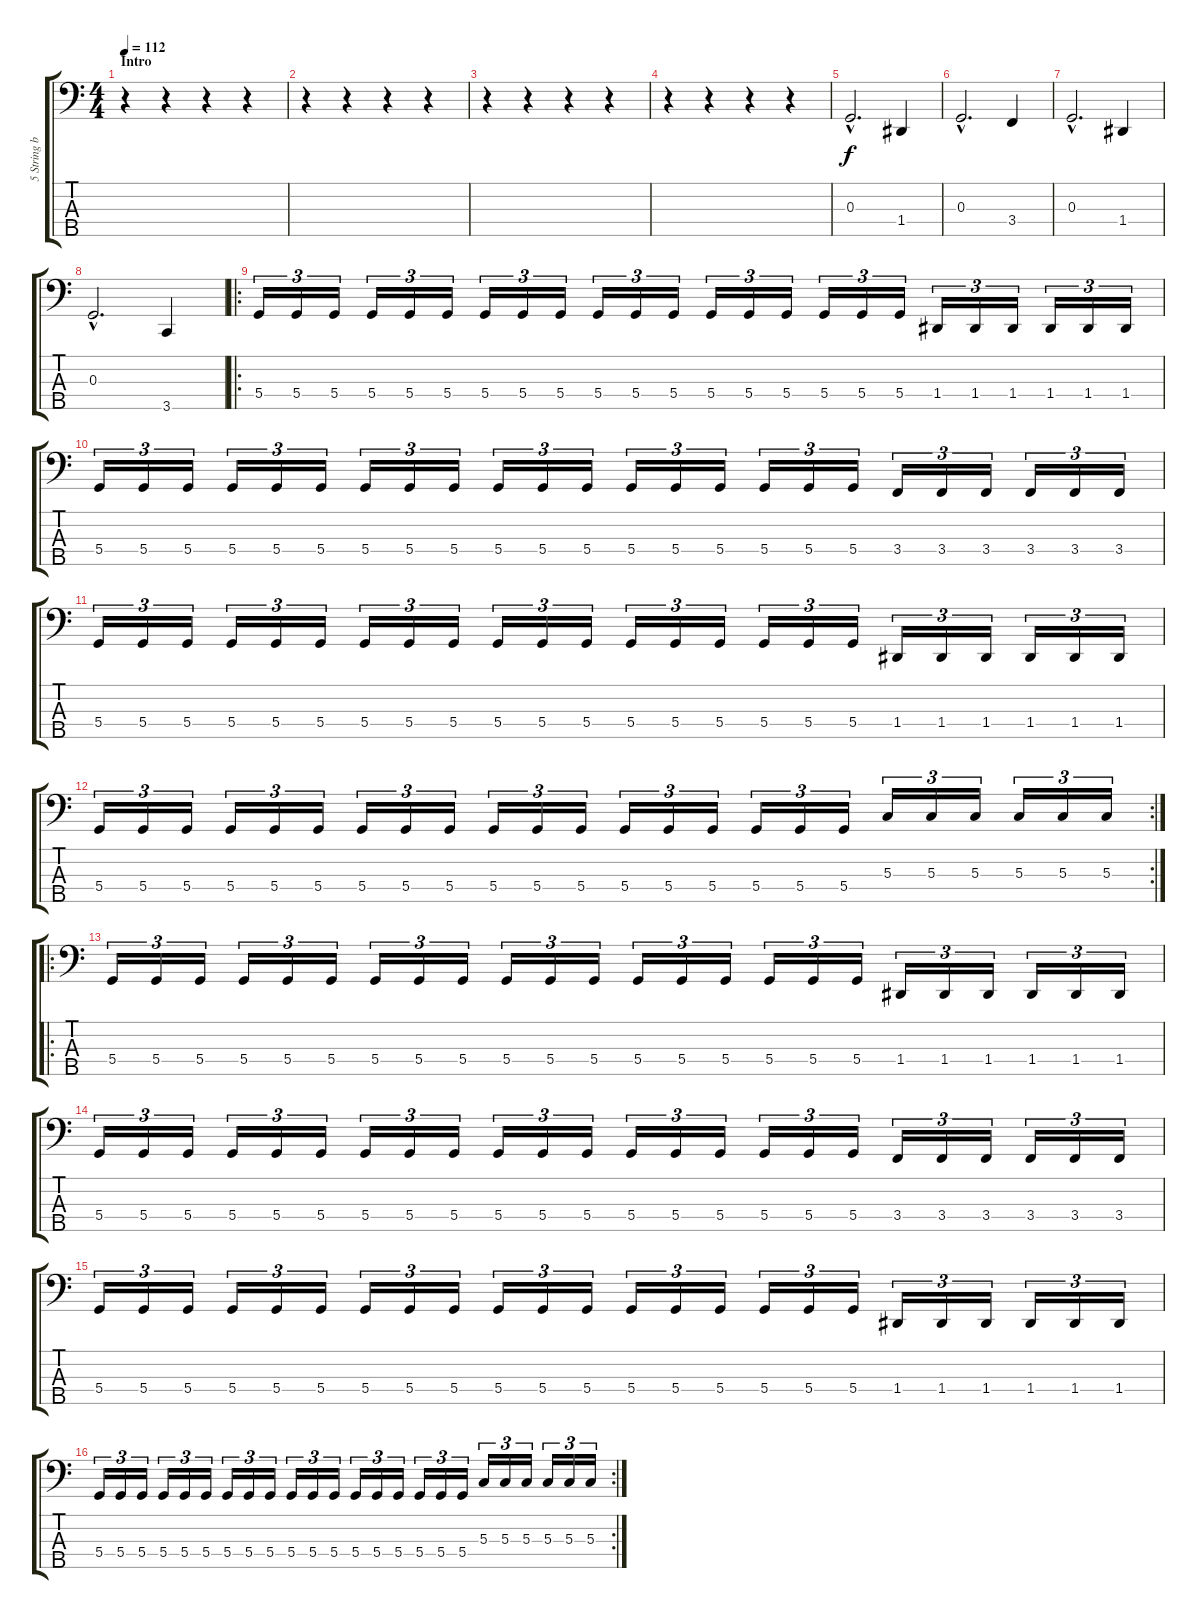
\track ("5 String bass" "5 String b") {instrument electricbasspick}
\staff {score tabs}
\tuning (F2 C2 G1 D1 A0) {hide}
\ts (4 4)
\section ("" "Intro")
\tempo 112
\clef f4
\ks c
r.4{dy f instrument electricbasspick} r.4 r.4 r.4 |
r.4 r.4 r.4 r.4 |
r.4 r.4 r.4 r.4 |
r.4 r.4 r.4 r.4 |
0.3{hac}.2{d} 1.4.4 |
0.3{hac}.2{d} 3.4.4 |
0.3{hac}.2{d} 1.4.4 |
0.3{hac}.2{d} 3.5.4 |
\ro
5.4.16{tu (3 2)} 5.4.16{tu (3 2)} 5.4.16{tu (3 2)} 5.4.16{tu (3 2)} 5.4.16{tu (3 2)} 5.4.16{tu (3 2)} 5.4.16{tu (3 2)} 5.4.16{tu (3 2)} 5.4.16{tu (3 2)} 5.4.16{tu (3 2)} 5.4.16{tu (3 2)} 5.4.16{tu (3 2)} 5.4.16{tu (3 2)} 5.4.16{tu (3 2)} 5.4.16{tu (3 2)} 5.4.16{tu (3 2)} 5.4.16{tu (3 2)} 5.4.16{tu (3 2)} 1.4.16{tu (3 2)} 1.4.16{tu (3 2)} 1.4.16{tu (3 2)} 1.4.16{tu (3 2)} 1.4.16{tu (3 2)} 1.4.16{tu (3 2)} |
5.4.16{tu (3 2)} 5.4.16{tu (3 2)} 5.4.16{tu (3 2)} 5.4.16{tu (3 2)} 5.4.16{tu (3 2)} 5.4.16{tu (3 2)} 5.4.16{tu (3 2)} 5.4.16{tu (3 2)} 5.4.16{tu (3 2)} 5.4.16{tu (3 2)} 5.4.16{tu (3 2)} 5.4.16{tu (3 2)} 5.4.16{tu (3 2)} 5.4.16{tu (3 2)} 5.4.16{tu (3 2)} 5.4.16{tu (3 2)} 5.4.16{tu (3 2)} 5.4.16{tu (3 2)} 3.4.16{tu (3 2)} 3.4.16{tu (3 2)} 3.4.16{tu (3 2)} 3.4.16{tu (3 2)} 3.4.16{tu (3 2)} 3.4.16{tu (3 2)} |
5.4.16{tu (3 2)} 5.4.16{tu (3 2)} 5.4.16{tu (3 2)} 5.4.16{tu (3 2)} 5.4.16{tu (3 2)} 5.4.16{tu (3 2)} 5.4.16{tu (3 2)} 5.4.16{tu (3 2)} 5.4.16{tu (3 2)} 5.4.16{tu (3 2)} 5.4.16{tu (3 2)} 5.4.16{tu (3 2)} 5.4.16{tu (3 2)} 5.4.16{tu (3 2)} 5.4.16{tu (3 2)} 5.4.16{tu (3 2)} 5.4.16{tu (3 2)} 5.4.16{tu (3 2)} 1.4.16{tu (3 2)} 1.4.16{tu (3 2)} 1.4.16{tu (3 2)} 1.4.16{tu (3 2)} 1.4.16{tu (3 2)} 1.4.16{tu (3 2)} |
\rc 2
5.4.16{tu (3 2)} 5.4.16{tu (3 2)} 5.4.16{tu (3 2)} 5.4.16{tu (3 2)} 5.4.16{tu (3 2)} 5.4.16{tu (3 2)} 5.4.16{tu (3 2)} 5.4.16{tu (3 2)} 5.4.16{tu (3 2)} 5.4.16{tu (3 2)} 5.4.16{tu (3 2)} 5.4.16{tu (3 2)} 5.4.16{tu (3 2)} 5.4.16{tu (3 2)} 5.4.16{tu (3 2)} 5.4.16{tu (3 2)} 5.4.16{tu (3 2)} 5.4.16{tu (3 2)} 5.3.16{tu (3 2)} 5.3.16{tu (3 2)} 5.3.16{tu (3 2)} 5.3.16{tu (3 2)} 5.3.16{tu (3 2)} 5.3.16{tu (3 2)} |
\ro
5.4.16{tu (3 2)} 5.4.16{tu (3 2)} 5.4.16{tu (3 2)} 5.4.16{tu (3 2)} 5.4.16{tu (3 2)} 5.4.16{tu (3 2)} 5.4.16{tu (3 2)} 5.4.16{tu (3 2)} 5.4.16{tu (3 2)} 5.4.16{tu (3 2)} 5.4.16{tu (3 2)} 5.4.16{tu (3 2)} 5.4.16{tu (3 2)} 5.4.16{tu (3 2)} 5.4.16{tu (3 2)} 5.4.16{tu (3 2)} 5.4.16{tu (3 2)} 5.4.16{tu (3 2)} 1.4.16{tu (3 2)} 1.4.16{tu (3 2)} 1.4.16{tu (3 2)} 1.4.16{tu (3 2)} 1.4.16{tu (3 2)} 1.4.16{tu (3 2)} |
5.4.16{tu (3 2)} 5.4.16{tu (3 2)} 5.4.16{tu (3 2)} 5.4.16{tu (3 2)} 5.4.16{tu (3 2)} 5.4.16{tu (3 2)} 5.4.16{tu (3 2)} 5.4.16{tu (3 2)} 5.4.16{tu (3 2)} 5.4.16{tu (3 2)} 5.4.16{tu (3 2)} 5.4.16{tu (3 2)} 5.4.16{tu (3 2)} 5.4.16{tu (3 2)} 5.4.16{tu (3 2)} 5.4.16{tu (3 2)} 5.4.16{tu (3 2)} 5.4.16{tu (3 2)} 3.4.16{tu (3 2)} 3.4.16{tu (3 2)} 3.4.16{tu (3 2)} 3.4.16{tu (3 2)} 3.4.16{tu (3 2)} 3.4.16{tu (3 2)} |
5.4.16{tu (3 2)} 5.4.16{tu (3 2)} 5.4.16{tu (3 2)} 5.4.16{tu (3 2)} 5.4.16{tu (3 2)} 5.4.16{tu (3 2)} 5.4.16{tu (3 2)} 5.4.16{tu (3 2)} 5.4.16{tu (3 2)} 5.4.16{tu (3 2)} 5.4.16{tu (3 2)} 5.4.16{tu (3 2)} 5.4.16{tu (3 2)} 5.4.16{tu (3 2)} 5.4.16{tu (3 2)} 5.4.16{tu (3 2)} 5.4.16{tu (3 2)} 5.4.16{tu (3 2)} 1.4.16{tu (3 2)} 1.4.16{tu (3 2)} 1.4.16{tu (3 2)} 1.4.16{tu (3 2)} 1.4.16{tu (3 2)} 1.4.16{tu (3 2)} |
\rc 2
5.4.16{tu (3 2)} 5.4.16{tu (3 2)} 5.4.16{tu (3 2)} 5.4.16{tu (3 2)} 5.4.16{tu (3 2)} 5.4.16{tu (3 2)} 5.4.16{tu (3 2)} 5.4.16{tu (3 2)} 5.4.16{tu (3 2)} 5.4.16{tu (3 2)} 5.4.16{tu (3 2)} 5.4.16{tu (3 2)} 5.4.16{tu (3 2)} 5.4.16{tu (3 2)} 5.4.16{tu (3 2)} 5.4.16{tu (3 2)} 5.4.16{tu (3 2)} 5.4.16{tu (3 2)} 5.3.16{tu (3 2)} 5.3.16{tu (3 2)} 5.3.16{tu (3 2)} 5.3.16{tu (3 2)} 5.3.16{tu (3 2)} 5.3.16{tu (3 2)}
